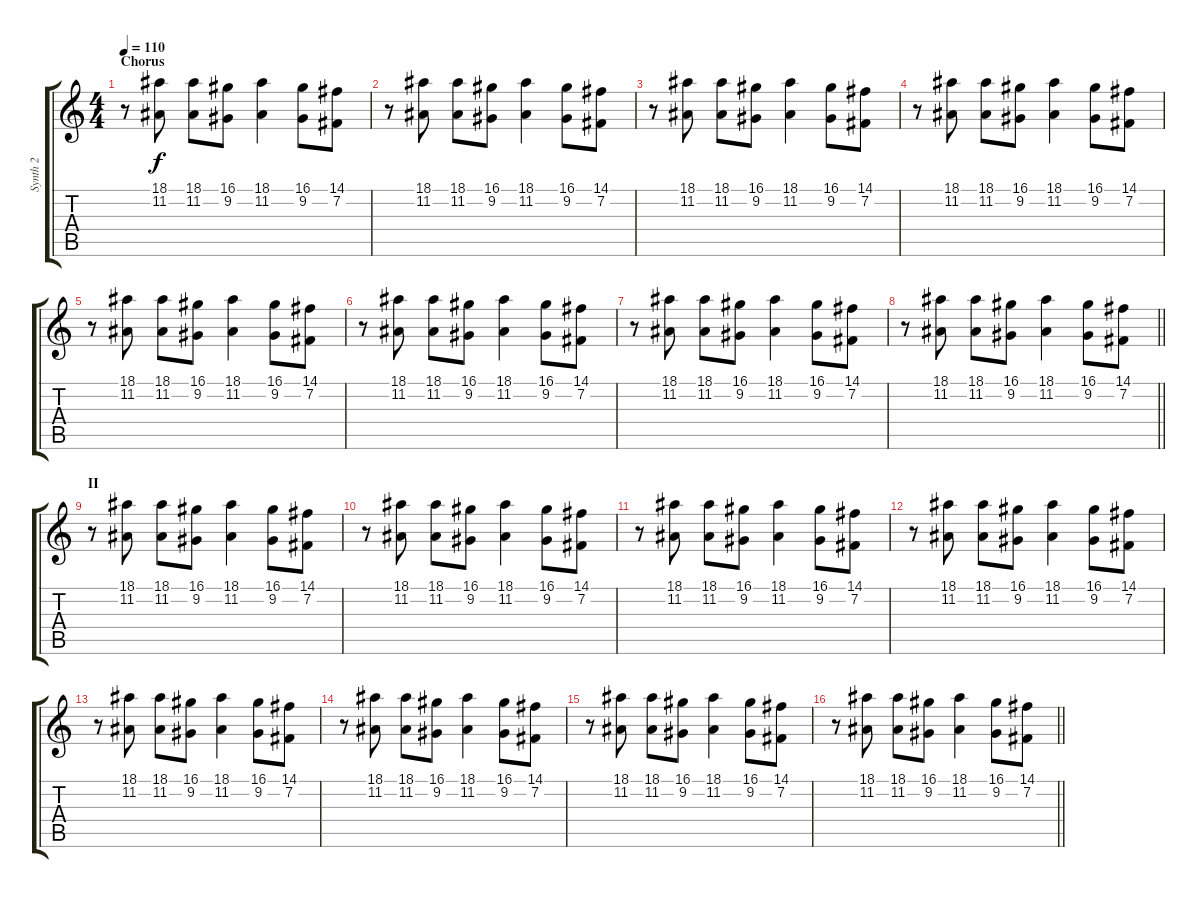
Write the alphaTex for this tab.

\track ("Synth 2" "Synth 2") {instrument lead1square}
\staff {score tabs}
\tuning (E4 B3 G3 D3 A2 E2) {hide}
\ts (4 4)
\section ("" "Chorus")
\tempo 110
\clef g2
\ks c
r.8{dy f volume 11} (18.1 11.2).8 (18.1 11.2).8 (16.1 9.2).8 (18.1 11.2).4 (16.1 9.2).8 (14.1 7.2).8 |
r.8 (18.1 11.2).8 (18.1 11.2).8 (16.1 9.2).8 (18.1 11.2).4 (16.1 9.2).8 (14.1 7.2).8 |
r.8 (18.1 11.2).8 (18.1 11.2).8 (16.1 9.2).8 (18.1 11.2).4 (16.1 9.2).8 (14.1 7.2).8 |
r.8 (18.1 11.2).8 (18.1 11.2).8 (16.1 9.2).8 (18.1 11.2).4 (16.1 9.2).8 (14.1 7.2).8 |
r.8 (18.1 11.2).8 (18.1 11.2).8 (16.1 9.2).8 (18.1 11.2).4 (16.1 9.2).8 (14.1 7.2).8 |
r.8 (18.1 11.2).8 (18.1 11.2).8 (16.1 9.2).8 (18.1 11.2).4 (16.1 9.2).8 (14.1 7.2).8 |
r.8 (18.1 11.2).8 (18.1 11.2).8 (16.1 9.2).8 (18.1 11.2).4 (16.1 9.2).8 (14.1 7.2).8 |
\barLineRight lightlight
r.8 (18.1 11.2).8 (18.1 11.2).8 (16.1 9.2).8 (18.1 11.2).4 (16.1 9.2).8 (14.1 7.2).8 |
\section ("" "II")
r.8 (18.1 11.2).8 (18.1 11.2).8 (16.1 9.2).8 (18.1 11.2).4 (16.1 9.2).8 (14.1 7.2).8 |
r.8 (18.1 11.2).8 (18.1 11.2).8 (16.1 9.2).8 (18.1 11.2).4 (16.1 9.2).8 (14.1 7.2).8 |
r.8 (18.1 11.2).8 (18.1 11.2).8 (16.1 9.2).8 (18.1 11.2).4 (16.1 9.2).8 (14.1 7.2).8 |
r.8 (18.1 11.2).8 (18.1 11.2).8 (16.1 9.2).8 (18.1 11.2).4 (16.1 9.2).8 (14.1 7.2).8 |
r.8 (18.1 11.2).8 (18.1 11.2).8 (16.1 9.2).8 (18.1 11.2).4 (16.1 9.2).8 (14.1 7.2).8 |
r.8 (18.1 11.2).8 (18.1 11.2).8 (16.1 9.2).8 (18.1 11.2).4 (16.1 9.2).8 (14.1 7.2).8 |
r.8 (18.1 11.2).8 (18.1 11.2).8 (16.1 9.2).8 (18.1 11.2).4 (16.1 9.2).8 (14.1 7.2).8 |
\barLineRight lightlight
r.8 (18.1 11.2).8 (18.1 11.2).8 (16.1 9.2).8 (18.1 11.2).4 (16.1 9.2).8 (14.1 7.2).8
